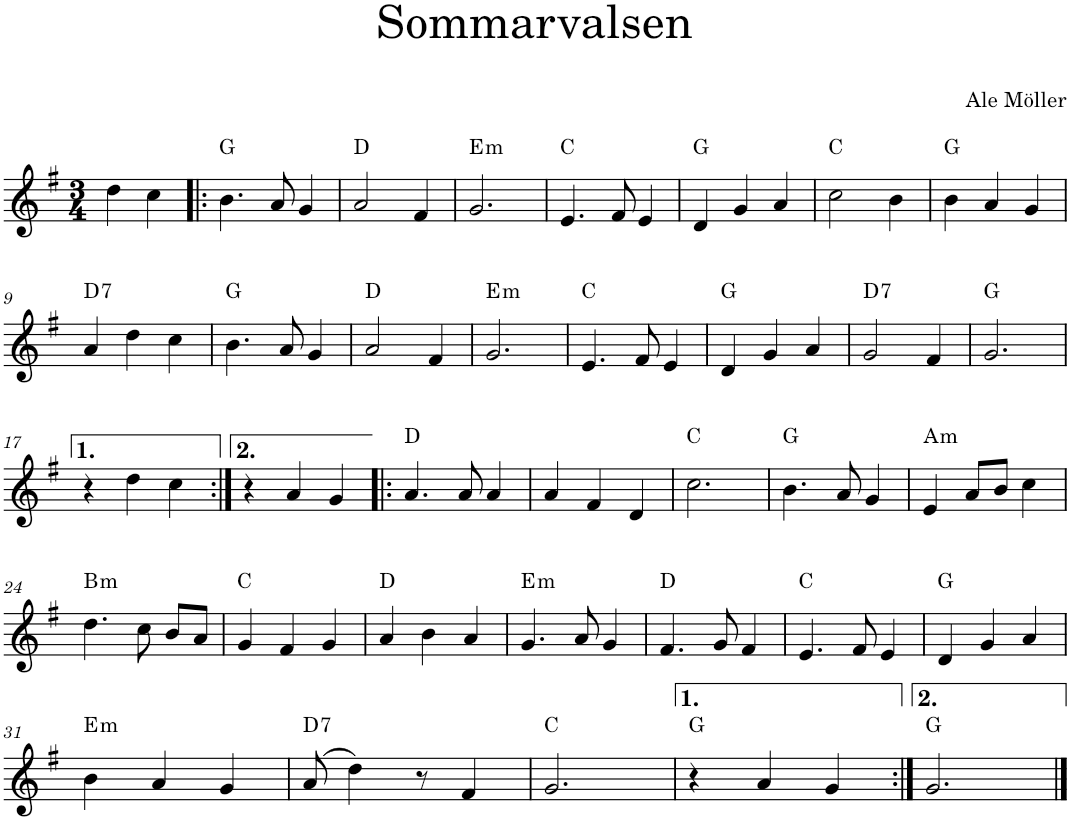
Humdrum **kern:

**kern	**harte
*part1	*part1
*staff1	*
*I"Violin	*
*I'Vln.	*
*clefG2	*
*k[f#]	*
*M3/4	*
=1	=1
4dd\	.
4cc\	.
=2!|:	=2!|:
4.b\	G:maj
8a/	.
4g/	.
=3	=3
2a/	D:maj
4f#/	.
=4	=4
!	!LO:H:kt=m
2.g/	E:min
=5	=5
4.e/	C:maj
8f#/	.
4e/	.
=6	=6
4d/	G:maj
4g/	.
4a/	.
=7	=7
2cc\	C:maj
4b\	.
=8	=8
4b\	G:maj
4a/	.
4g/	.
!!LO:LB:g=z
=9	=9
!	!LO:H:kt=7
4a/	D:7
4dd\	.
4cc\	.
=10	=10
4.b\	G:maj
8a/	.
4g/	.
=11	=11
2a/	D:maj
4f#/	.
=12	=12
!	!LO:H:kt=m
2.g/	E:min
=13	=13
4.e/	C:maj
8f#/	.
4e/	.
=14	=14
4d/	G:maj
4g/	.
4a/	.
=15	=15
!	!LO:H:kt=7
2g/	D:7
4f#/	.
=16	=16
2.g/	G:maj
!!LO:LB:g=z
=17	=17
4r	.
4dd\	.
4cc\	.
=18:|!	=18:|!
4r	.
4a/	.
4g/	.
=19!|:	=19!|:
4.a/	D:maj
8a/	.
4a/	.
=20	=20
4a/	.
4f#/	.
4d/	.
=21	=21
2.cc\	C:maj
=22	=22
4.b\	G:maj
8a/	.
4g/	.
=23	=23
!	!LO:H:kt=m
4e/	A:min
8a/L	.
8b/J	.
4cc\	.
!!LO:LB:g=z
=24	=24
!	!LO:H:kt=m
4.dd\	B:min
8cc\	.
8b/L	.
8a/J	.
=25	=25
4g/	C:maj
4f#/	.
4g/	.
=26	=26
4a/	D:maj
4b\	.
4a/	.
=27	=27
!	!LO:H:kt=m
4.g/	E:min
8a/	.
4g/	.
=28	=28
4.f#/	D:maj
8g/	.
4f#/	.
=29	=29
4.e/	C:maj
8f#/	.
4e/	.
=30	=30
4d/	G:maj
4g/	.
4a/	.
!!LO:LB:g=z
=31	=31
!	!LO:H:kt=m
4b\	E:min
4a/	.
4g/	.
=32	=32
!	!LO:H:kt=7
(8a/	D:7
4dd\)	.
8r	.
4f#/	.
=33	=33
2.g/	C:maj
=34	=34
4r	G:maj
4a/	.
4g/	.
=35:|!	=35:|!
2.g/	G:maj
==	==
*-	*-
